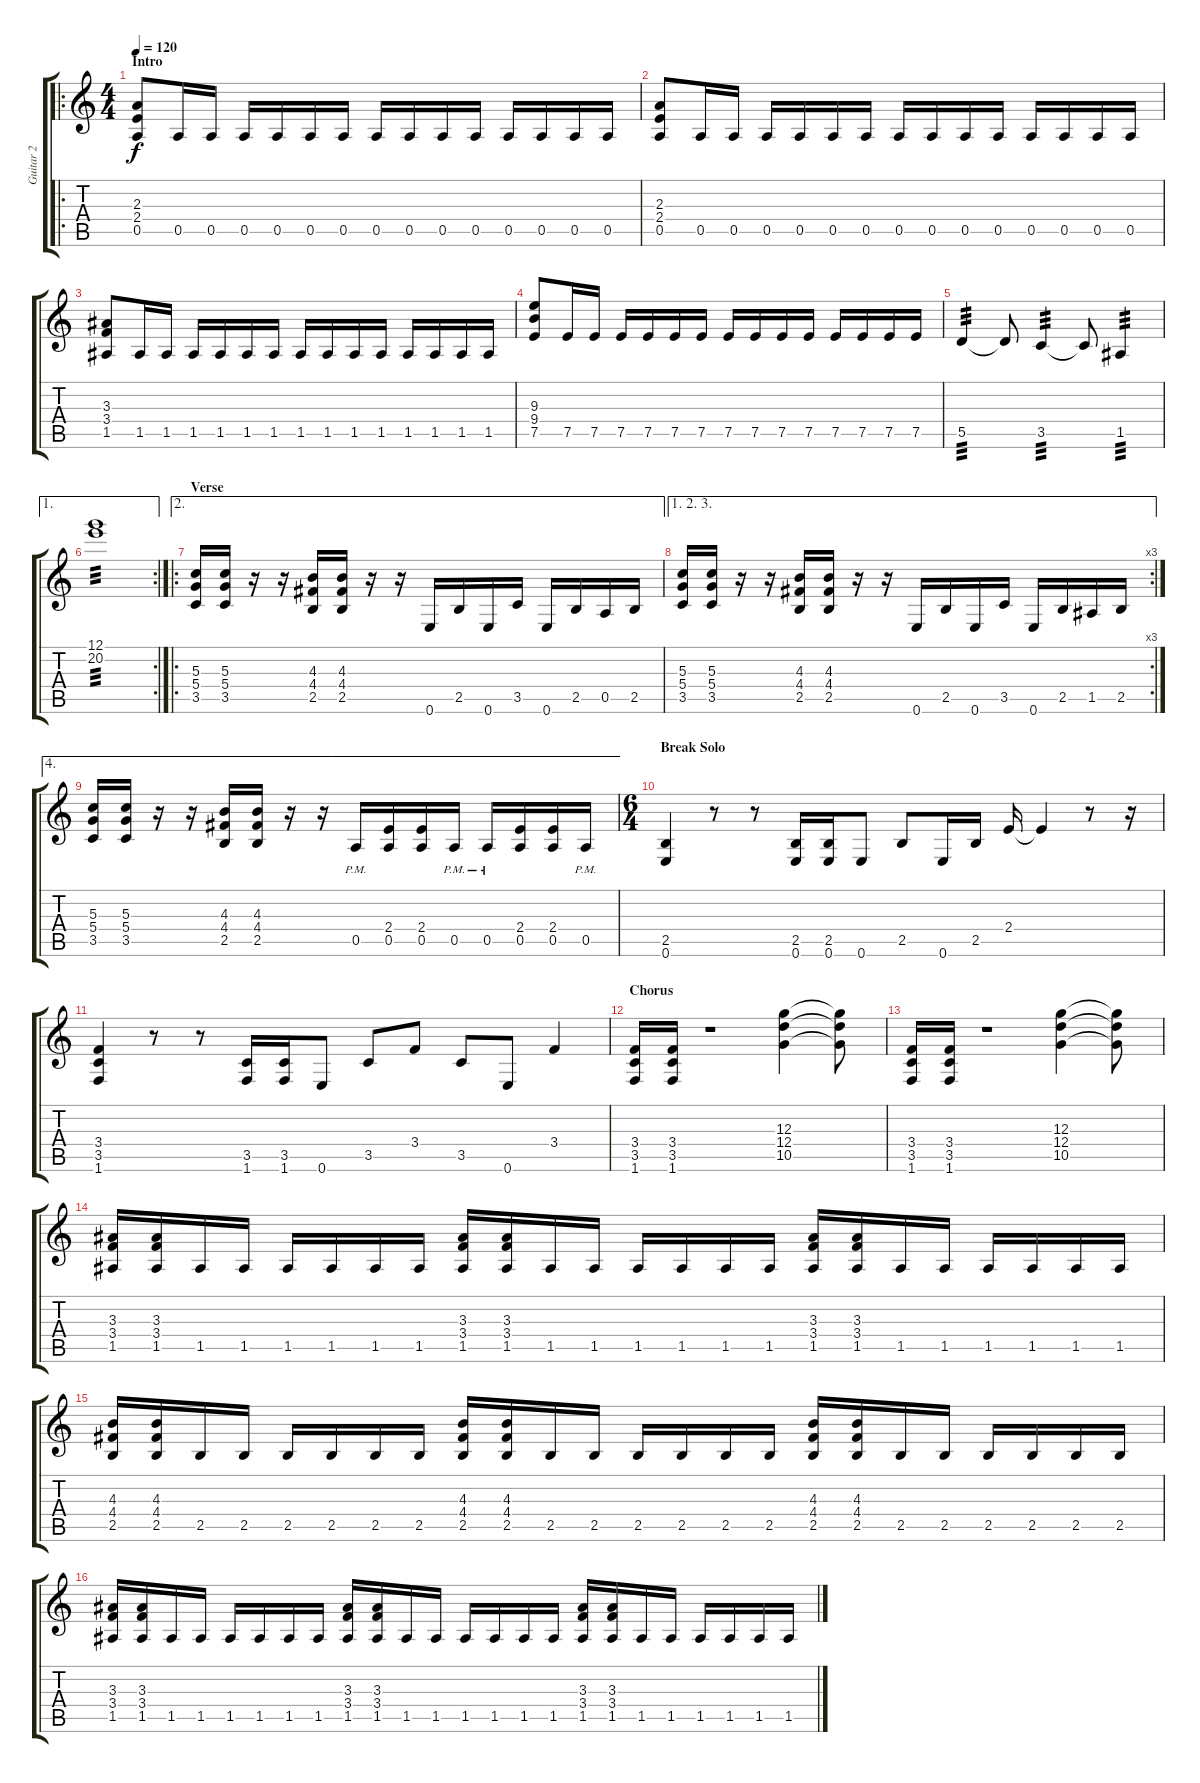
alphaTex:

\track ("Guitar 2" "Guitar 2") {instrument distortionguitar}
\staff {score tabs}
\tuning (E4 B3 G3 D3 A2 E2) {hide}
\ro
\ts (4 4)
\section ("" "Intro")
\tempo 120
\clef g2
\ks c
(2.3 2.4 0.5).8{dy f instrument distortionguitar} 0.5.16 0.5.16 0.5.16 0.5.16 0.5.16 0.5.16 0.5.16 0.5.16 0.5.16 0.5.16 0.5.16 0.5.16 0.5.16 0.5.16 |
(2.3 2.4 0.5).8 0.5.16 0.5.16 0.5.16 0.5.16 0.5.16 0.5.16 0.5.16 0.5.16 0.5.16 0.5.16 0.5.16 0.5.16 0.5.16 0.5.16 |
(3.3 3.4 1.5).8 1.5.16 1.5.16 1.5.16 1.5.16 1.5.16 1.5.16 1.5.16 1.5.16 1.5.16 1.5.16 1.5.16 1.5.16 1.5.16 1.5.16 |
(9.3 9.4 7.5).8 7.5.16 7.5.16 7.5.16 7.5.16 7.5.16 7.5.16 7.5.16 7.5.16 7.5.16 7.5.16 7.5.16 7.5.16 7.5.16 7.5.16 |
5.5.4{tp 3} 5.5{t}.8 3.5.4{tp 3} 3.5{t}.8 1.5.4{tp 3} |
\ae 1
\rc 2
(12.1 20.2).1{tp 3} |
\ae 2
\ro
\section ("" "Verse")
(5.3 5.4 3.5).16 (5.3 5.4 3.5).16 r.16 r.16 (4.3 4.4 2.5).16 (4.3 4.4 2.5).16 r.16 r.16 0.6.16 2.5.16 0.6.16 3.5.16 0.6.16 2.5.16 0.5.16 2.5.16 |
\ae (1 2 3)
\rc 3
(5.3 5.4 3.5).16 (5.3 5.4 3.5).16 r.16 r.16 (4.3 4.4 2.5).16 (4.3 4.4 2.5).16 r.16 r.16 0.6.16 2.5.16 0.6.16 3.5.16 0.6.16 2.5.16 1.5.16 2.5.16 |
\ae 4
(5.3 5.4 3.5).16 (5.3 5.4 3.5).16 r.16 r.16 (4.3 4.4 2.5).16 (4.3 4.4 2.5).16 r.16 r.16 0.5{pm}.16 (2.4 0.5).16 (2.4 0.5).16 0.5{pm}.16 0.5{pm}.16 (2.4 0.5).16 (2.4 0.5).16 0.5{pm}.16 |
\ts (6 4)
\section ("" "Break Solo")
(2.5 0.6).4 r.8 r.8 (2.5 0.6).16 (2.5 0.6).16 0.6.8 2.5.8 0.6.16 2.5.16 2.4.16 2.4{t}.4 r.8 r.16 |
(3.4 3.5 1.6).4 r.8 r.8 (3.5 1.6).16 (3.5 1.6).16 0.6.8 3.5.8 3.4.8 3.5.8 0.6.8 3.4.4 |
\section ("" "Chorus")
(3.4 3.5 1.6).16 (3.4 3.5 1.6).16 r.1 (12.3 12.4 10.5).4 (12.3{t} 12.4{t} 10.5{t}).8 |
(3.4 3.5 1.6).16 (3.4 3.5 1.6).16 r.1 (12.3 12.4 10.5).4 (12.3{t} 12.4{t} 10.5{t}).8 |
(3.3 3.4 1.5).16 (3.3 3.4 1.5).16 1.5.16 1.5.16 1.5.16 1.5.16 1.5.16 1.5.16 (3.3 3.4 1.5).16 (3.3 3.4 1.5).16 1.5.16 1.5.16 1.5.16 1.5.16 1.5.16 1.5.16 (3.3 3.4 1.5).16 (3.3 3.4 1.5).16 1.5.16 1.5.16 1.5.16 1.5.16 1.5.16 1.5.16 |
(4.3 4.4 2.5).16 (4.3 4.4 2.5).16 2.5.16 2.5.16 2.5.16 2.5.16 2.5.16 2.5.16 (4.3 4.4 2.5).16 (4.3 4.4 2.5).16 2.5.16 2.5.16 2.5.16 2.5.16 2.5.16 2.5.16 (4.3 4.4 2.5).16 (4.3 4.4 2.5).16 2.5.16 2.5.16 2.5.16 2.5.16 2.5.16 2.5.16 |
(3.3 3.4 1.5).16 (3.3 3.4 1.5).16 1.5.16 1.5.16 1.5.16 1.5.16 1.5.16 1.5.16 (3.3 3.4 1.5).16 (3.3 3.4 1.5).16 1.5.16 1.5.16 1.5.16 1.5.16 1.5.16 1.5.16 (3.3 3.4 1.5).16 (3.3 3.4 1.5).16 1.5.16 1.5.16 1.5.16 1.5.16 1.5.16 1.5.16
